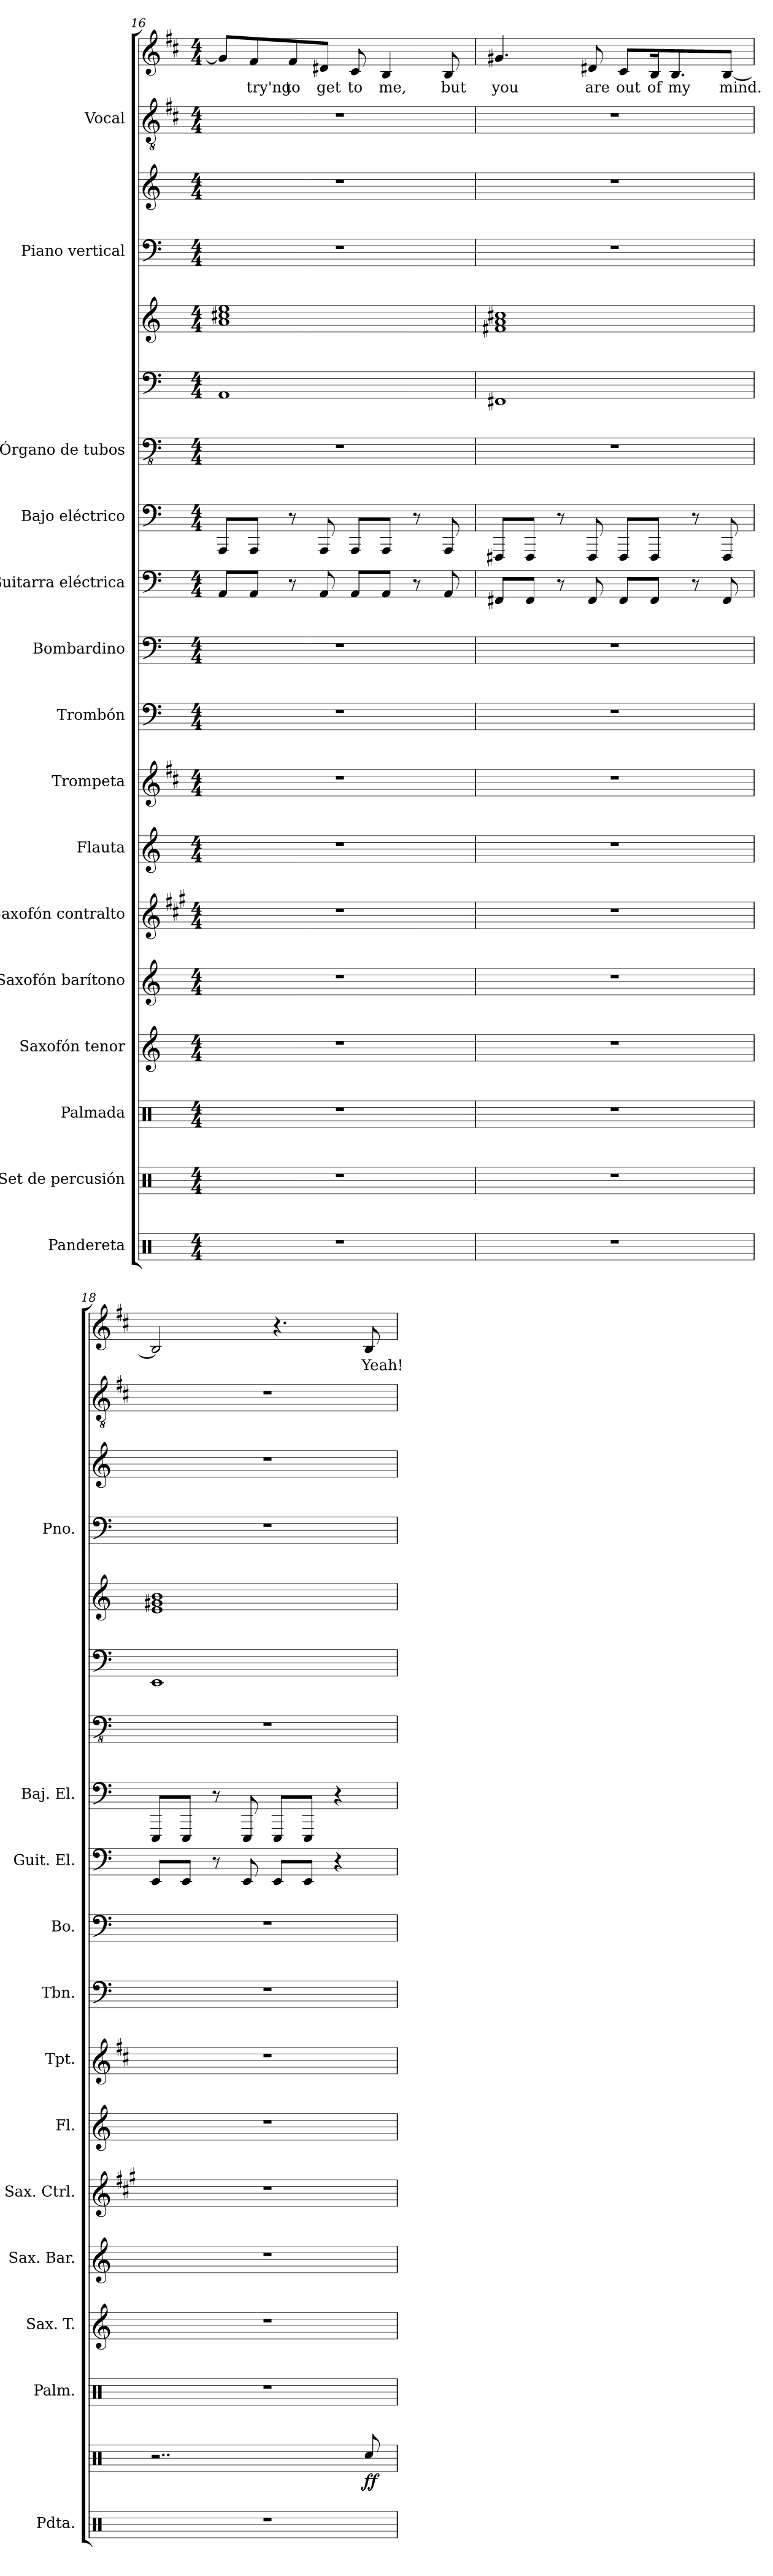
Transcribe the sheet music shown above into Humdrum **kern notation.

**kern	**kern	**dynam	**kern	**kern	**kern	**kern	**kern	**kern	**kern	**kern	**kern	**kern	**kern	**kern	**kern	**kern	**kern	**kern	**kern	**text
*part15	*part14	*part14	*part13	*part12	*part11	*part10	*part9	*part8	*part7	*part6	*part5	*part4	*part3	*part3	*part3	*part2	*part2	*part1	*part1	*part1
*staff19	*staff18	*staff18	*staff17	*staff16	*staff15	*staff14	*staff13	*staff12	*staff11	*staff10	*staff9	*staff8	*staff7	*staff6	*staff5	*staff4	*staff3	*staff2	*staff1	*staff1
*I"Pandereta	*I"Set de percusión	*	*I"Palmada	*I"Saxofón tenor	*I"Saxofón barítono	*I"Saxofón contralto	*I"Flauta	*I"Trompeta	*I"Trombón	*I"Bombardino	*I"Guitarra eléctrica	*I"Bajo eléctrico	*I"Órgano de tubos	*	*	*I"Piano vertical	*	*I"Vocal	*	*
*I'Pdta.	*	*	*I'Palm.	*I'Sax. T.	*I'Sax. Bar.	*I'Sax. Ctrl.	*I'Fl.	*I'Tpt.	*I'Tbn.	*I'Bo.	*I'Guit. El.	*I'Baj. El.	*	*	*	*I'Pno.	*	*	*	*
*clefX	*clefX	*	*clefX	*clefG2	*clefG2	*clefG2	*clefG2	*clefG2	*clefF4	*clefF4	*	*	*clefFv4	*clefF4	*clefG2	*clefF4	*clefG2	*clefGv2	*clefG2	*
*	*	*	*	*ITrd8c14	*ITrd12c21	*ITrd5c9	*	*ITrd1c2	*	*	*	*ITrd7c12	*	*	*	*	*	*ITrd1c2	*ITrd1c2	*
*k[]	*k[]	*	*k[]	*k[]	*k[]	*k[]	*k[]	*k[]	*k[]	*k[]	*k[]	*k[]	*k[]	*k[]	*k[]	*k[]	*k[]	*k[]	*k[]	*
*M4/4	*M4/4	*	*M4/4	*M4/4	*M4/4	*M4/4	*M4/4	*M4/4	*M4/4	*M4/4	*M4/4	*M4/4	*M4/4	*M4/4	*M4/4	*M4/4	*M4/4	*M4/4	*M4/4	*
=16	=16	=16	=16	=16	=16	=16	=16	=16	=16	=16	=16	=16	=16	=16	=16	=16	=16	=16	=16	=16
1r	1r	.	1r	1r	1r	1r	1r	1r	1r	1r	8AA/L	8AAAA/L	1r	1AA	1a 1cc#X 1ee	1r	1r	1r	8f#/L]	.
!	!	!	!	!	!	!	!	!	!	!	!	!	!	!	!	!	!	!	!	!LO:LY:b
.	.	.	.	.	.	.	.	.	.	.	8AA/J	8AAAA/J	.	.	.	.	.	.	8e/	-try'ng
!	!	!	!	!	!	!	!	!	!	!	!	!	!	!	!	!	!	!	!	!LO:LY:b
.	.	.	.	.	.	.	.	.	.	.	8r	8r	.	.	.	.	.	.	8e/	to
!	!	!	!	!	!	!	!	!	!	!	!	!	!	!	!	!	!	!	!	!LO:LY:b
.	.	.	.	.	.	.	.	.	.	.	8AA/	8AAAA/	.	.	.	.	.	.	8c#X/J	get
!	!	!	!	!	!	!	!	!	!	!	!	!	!	!	!	!	!	!	!	!LO:LY:b
.	.	.	.	.	.	.	.	.	.	.	8AA/L	8AAAA/L	.	.	.	.	.	.	8B/	to
!	!	!	!	!	!	!	!	!	!	!	!	!	!	!	!	!	!	!	!	!LO:LY:b
.	.	.	.	.	.	.	.	.	.	.	8AA/J	8AAAA/J	.	.	.	.	.	.	4A/	me,
.	.	.	.	.	.	.	.	.	.	.	8r	8r	.	.	.	.	.	.	.	.
!	!	!	!	!	!	!	!	!	!	!	!	!	!	!	!	!	!	!	!	!LO:LY:b
.	.	.	.	.	.	.	.	.	.	.	8AA/	8AAAA/	.	.	.	.	.	.	8A/	but
!!LO:PB:g=z
=17	=17	=17	=17	=17	=17	=17	=17	=17	=17	=17	=17	=17	=17	=17	=17	=17	=17	=17	=17	=17
!	!	!	!	!	!	!	!	!	!	!	!	!	!	!	!	!	!	!	!	!LO:LY:b
1r	1r	.	1r	1r	1r	1r	1r	1r	1r	1r	8FF#X/L	8FFFF#/L	1r	1FF#X	1f#X 1a 1cc#X	1r	1r	1r	4.f#X/	you
.	.	.	.	.	.	.	.	.	.	.	8FF#/J	8FFFF#/J	.	.	.	.	.	.	.	.
.	.	.	.	.	.	.	.	.	.	.	8r	8r	.	.	.	.	.	.	.	.
!	!	!	!	!	!	!	!	!	!	!	!	!	!	!	!	!	!	!	!	!LO:LY:b
.	.	.	.	.	.	.	.	.	.	.	8FF#/	8FFFF#/	.	.	.	.	.	.	8c#X/	are
!	!	!	!	!	!	!	!	!	!	!	!	!	!	!	!	!	!	!	!	!LO:LY:b
.	.	.	.	.	.	.	.	.	.	.	8FF#/L	8FFFF#/L	.	.	.	.	.	.	8B/L	out
!	!	!	!	!	!	!	!	!	!	!	!	!	!	!	!	!	!	!	!	!LO:LY:b
.	.	.	.	.	.	.	.	.	.	.	8FF#/J	8FFFF#/J	.	.	.	.	.	.	16A/K	of
!	!	!	!	!	!	!	!	!	!	!	!	!	!	!	!	!	!	!	!	!LO:LY:b
.	.	.	.	.	.	.	.	.	.	.	.	.	.	.	.	.	.	.	8.A/	my
.	.	.	.	.	.	.	.	.	.	.	8r	8r	.	.	.	.	.	.	.	.
!	!	!	!	!	!	!	!	!	!	!	!	!	!	!	!	!	!	!	!	!LO:LY:b
.	.	.	.	.	.	.	.	.	.	.	8FF#/	8FFFF#/	.	.	.	.	.	.	[8A/J	mind.
=18	=18	=18	=18	=18	=18	=18	=18	=18	=18	=18	=18	=18	=18	=18	=18	=18	=18	=18	=18	=18
1r	2..r	.	1r	1r	1r	1r	1r	1r	1r	1r	8EE/L	8EEEE/L	1r	1EE	1e 1g#X 1b	1r	1r	1r	2A/]	.
.	.	.	.	.	.	.	.	.	.	.	8EE/J	8EEEE/J	.	.	.	.	.	.	.	.
.	.	.	.	.	.	.	.	.	.	.	8r	8r	.	.	.	.	.	.	.	.
.	.	.	.	.	.	.	.	.	.	.	8EE/	8EEEE/	.	.	.	.	.	.	.	.
.	.	.	.	.	.	.	.	.	.	.	8EE/L	8EEEE/L	.	.	.	.	.	.	4.r	.
.	.	.	.	.	.	.	.	.	.	.	8EE/J	8EEEE/J	.	.	.	.	.	.	.	.
.	.	.	.	.	.	.	.	.	.	.	4r	4r	.	.	.	.	.	.	.	.
!	!	!LO:DY:b	!	!	!	!	!	!	!	!	!	!	!	!	!	!	!	!	!	!LO:LY:b
.	8Rcc/	ff	.	.	.	.	.	.	.	.	.	.	.	.	.	.	.	.	8A/	-Yeah!
=	=	=	=	=	=	=	=	=	=	=	=	=	=	=	=	=	=	=	=	=
*-	*-	*-	*-	*-	*-	*-	*-	*-	*-	*-	*-	*-	*-	*-	*-	*-	*-	*-	*-	*-
